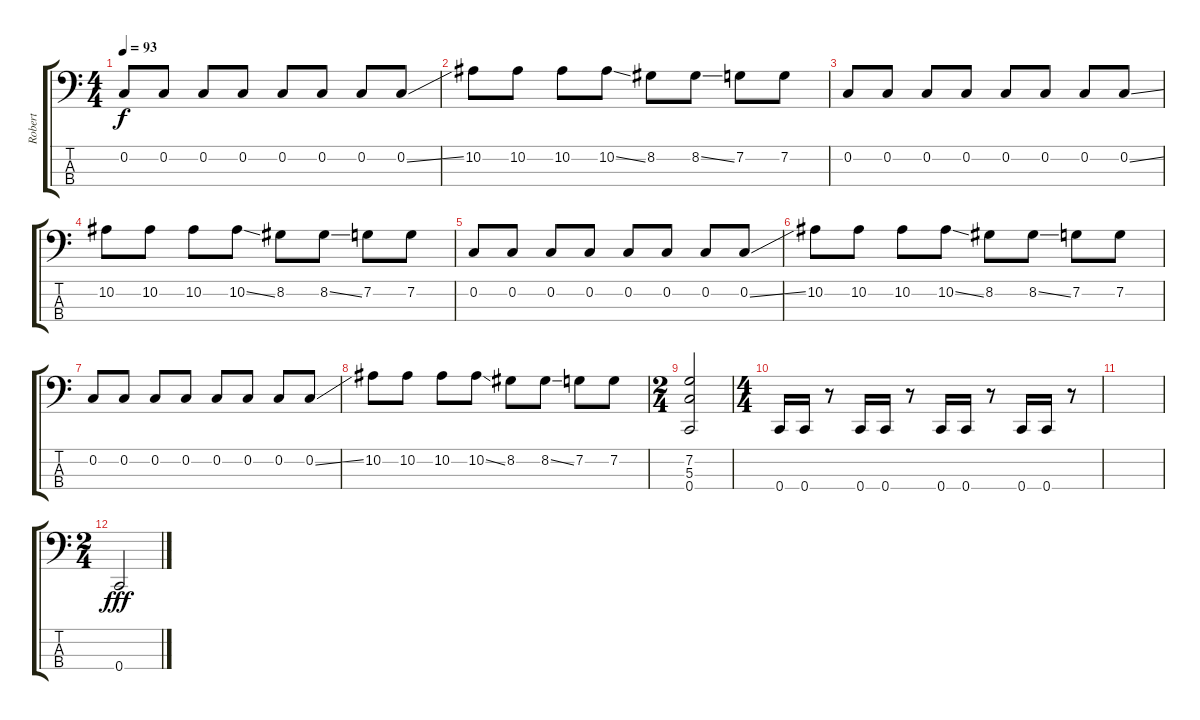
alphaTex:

\track ("Robert" "Robert") {instrument electricbassfinger}
\staff {score tabs}
\tuning (F2 C2 G1 C1) {hide}
\ts (4 4)
\tempo 93
\clef f4
\ks c
0.2.8{dy f} 0.2.8 0.2.8 0.2.8 0.2.8 0.2.8 0.2.8 0.2{ss}.8 |
10.2.8 10.2.8 10.2.8 10.2{ss}.8 8.2.8 8.2{ss}.8 7.2.8 7.2.8 |
0.2.8 0.2.8 0.2.8 0.2.8 0.2.8 0.2.8 0.2.8 0.2{ss}.8 |
10.2.8 10.2.8 10.2.8 10.2{ss}.8 8.2.8 8.2{ss}.8 7.2.8 7.2.8 |
0.2.8 0.2.8 0.2.8 0.2.8 0.2.8 0.2.8 0.2.8 0.2{ss}.8 |
10.2.8 10.2.8 10.2.8 10.2{ss}.8 8.2.8 8.2{ss}.8 7.2.8 7.2.8 |
0.2.8 0.2.8 0.2.8 0.2.8 0.2.8 0.2.8 0.2.8 0.2{ss}.8 |
10.2.8 10.2.8 10.2.8 10.2{ss}.8 8.2.8 8.2{ss}.8 7.2.8 7.2.8 |
\ts (2 4)
(7.2 5.3 0.4).2 |
\ts (4 4)
0.4.16 0.4.16 r.8 0.4.16 0.4.16 r.8 0.4.16 0.4.16 r.8 0.4.16 0.4.16 r.8 |
|
\ts (2 4)
0.4.2{dy fff instrument slapbass1}
